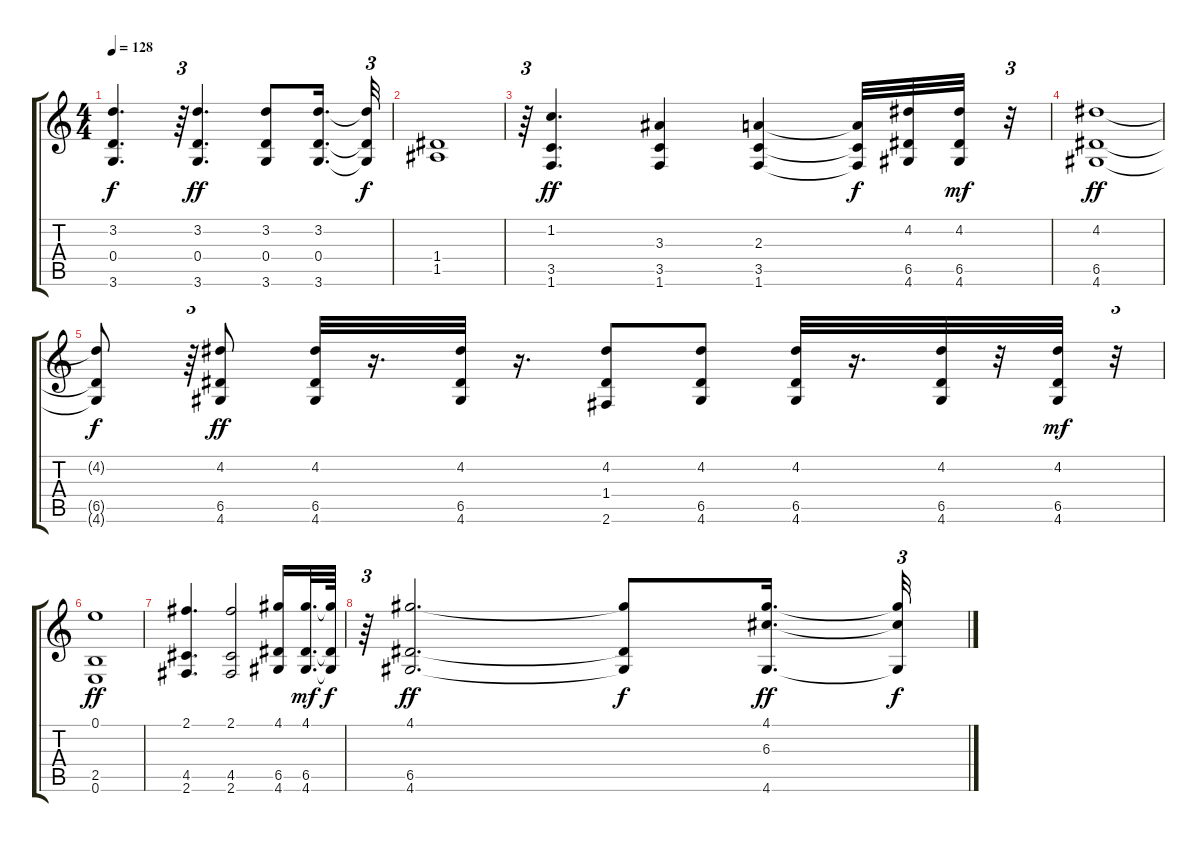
\track "" {instrument overdrivenguitar}
\staff {score tabs}
\tuning (E4 B3 G3 D3 A2 E2) {hide}
\ts (4 4)
\tempo 128
\clef g2
\ks c
(3.2{t} 0.4{t} 3.6{t}).4{d dy f} r.64{tu (3 2)} (3.2 0.4 3.6).4{d dy ff} (3.2 0.4 3.6).8 (3.2 0.4 3.6).16{d} (3.2{t} 0.4{t} 3.6{t}).32{tu (3 2) dy f} |
(1.4 1.5).1 |
r.64{tu (3 2)} (1.2 3.5 1.6).4{d dy ff} (3.3 3.5 1.6).4 (2.3 3.5 1.6).4 (2.3{t} 3.5{t} 1.6{t}).32{dy f} (4.2 6.5 4.6).32 (4.2 6.5 4.6).32{dy mf} r.32{tu (3 2)} |
(4.2 6.5 4.6).1{dy ff} |
(4.2{t} 6.5{t} 4.6{t}).8{dy f} r.64{tu (3 2)} (4.2 6.5 4.6).8{dy ff} (4.2 6.5 4.6).32 r.16{d} (4.2 6.5 4.6).32 r.16{d} (4.2 1.4 2.6).8 (4.2 6.5 4.6).8 (4.2 6.5 4.6).32 r.16{d} (4.2 6.5 4.6).32 r.32 (4.2 6.5 4.6).32{dy mf} r.32{tu (3 2)} |
(0.1 2.5 0.6).1{dy ff} |
(2.1 4.5 2.6).4{d} (2.1 4.5 2.6).2 (4.1 6.5 4.6).16 (4.1 6.5 4.6).32{d dy mf} (4.1{t} 6.5{t} 4.6{t}).64{dy f} |
r.64{tu (3 2)} (4.1 6.5 4.6).2{d dy ff} (4.1{t} 6.5{t} 4.6{t}).8{dy f} (4.1 6.3 4.6).16{d dy ff} (4.1{t} 6.3{t} 4.6{t}).32{tu (3 2) dy f}
